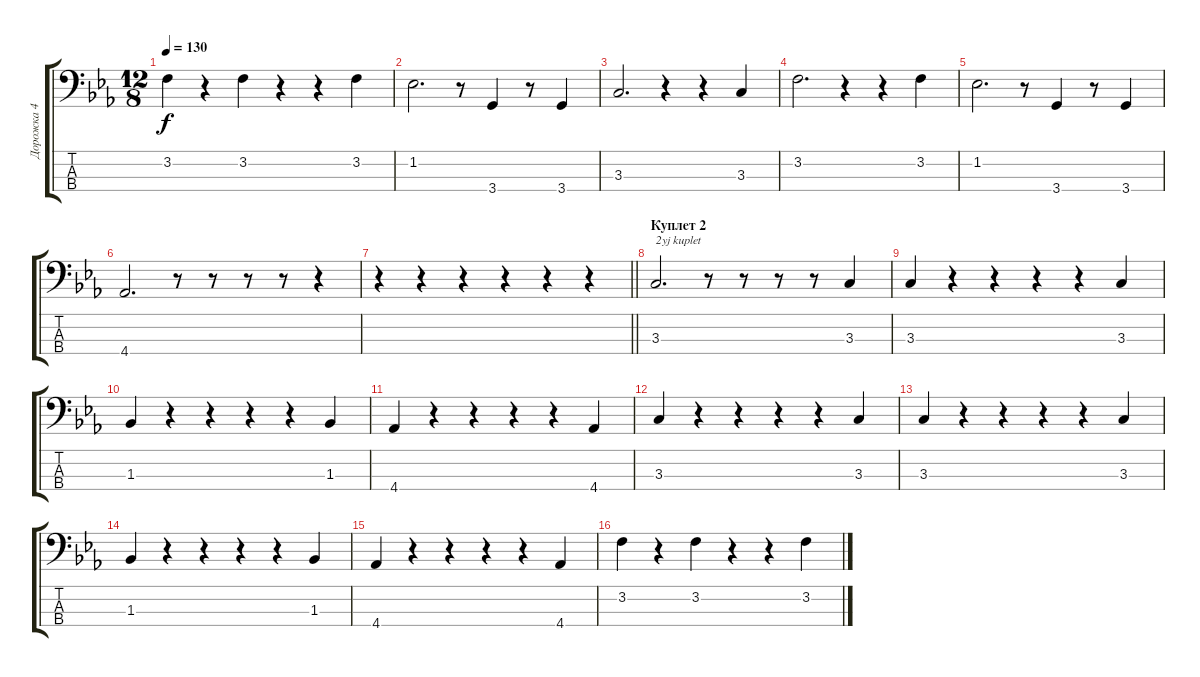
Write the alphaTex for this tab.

\track ("Дорожка 4" "Дорожка 4") {instrument electricbassfinger}
\staff {score tabs}
\tuning (G2 D2 A1 E1) {hide}
\ts (12 8)
\tempo 130
\clef f4
\ks cminor
3.2.4{dy f} r.4 3.2.4 r.4 r.4 3.2.4 |
1.2.2{d} r.8 3.4.4 r.8 3.4.4 |
3.3.2{d} r.4 r.4 3.3.4 |
3.2.2{d} r.4 r.4 3.2.4 |
1.2.2{d} r.8 3.4.4 r.8 3.4.4 |
4.4.2{d} r.8 r.8 r.8 r.8 r.4 |
\barLineRight lightlight
r.4 r.4 r.4 r.4 r.4 r.4 |
\section ("" "Куплет 2")
3.3.2{d txt "2yj kuplet"} r.8 r.8 r.8 r.8 3.3.4 |
3.3.4 r.4 r.4 r.4 r.4 3.3.4 |
1.3.4 r.4 r.4 r.4 r.4 1.3.4 |
4.4.4 r.4 r.4 r.4 r.4 4.4.4 |
3.3.4 r.4 r.4 r.4 r.4 3.3.4 |
3.3.4 r.4 r.4 r.4 r.4 3.3.4 |
1.3.4 r.4 r.4 r.4 r.4 1.3.4 |
4.4.4 r.4 r.4 r.4 r.4 4.4.4 |
3.2.4 r.4 3.2.4 r.4 r.4 3.2.4
